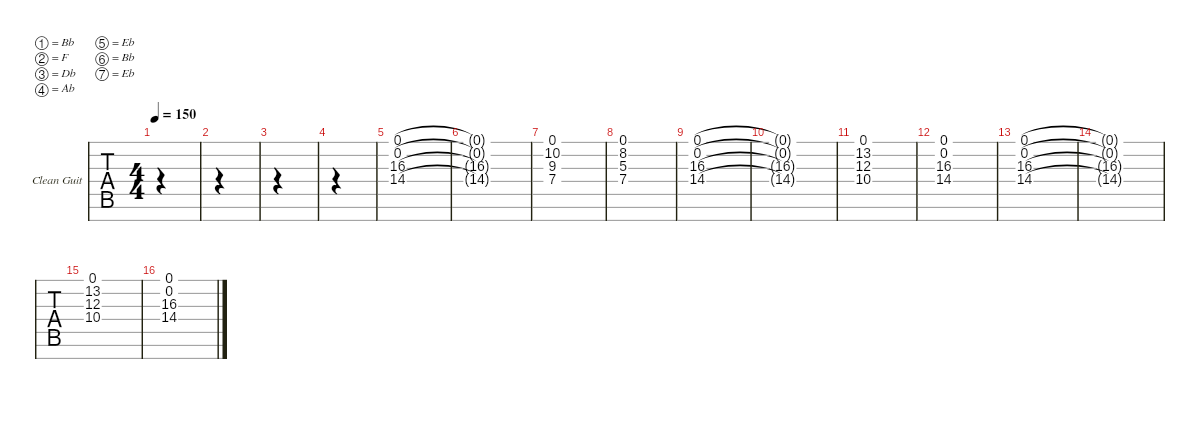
\defaultSystemsLayout 4
\hideDynamics
\bracketExtendMode nobrackets
\firstSystemTrackNameOrientation horizontal
\track ("Clean Guitar L" "Clean Guit") {instrument electricguitarclean}
\staff {tabs}
\tuning (Bb3 F3 Db3 Ab2 Eb2 Bb1 Eb1)
\ts (4 4)
\tempo 150
\clef g2
\ks c
|
|
|
|
(0.1{acc #} 0.2 16.3 14.4{acc #}).1 |
(0.1{t acc #} 0.2{t} 16.3{t} 14.4{t acc #}).1 |
(0.1{acc #} 10.2{acc #} 9.3{acc #} 7.4{acc #}).1 |
(0.1{acc #} 8.2{acc #} 5.3{acc #} 7.4{acc #}).1 |
(0.1{acc #} 0.2 16.3 14.4{acc #}).1 |
(14.4{t acc #} 16.3{t} 0.2{t} 0.1{t acc #}).1 |
(0.1{acc #} 13.2{acc #} 12.3{acc #} 10.4{acc #}).1 |
(14.4{acc #} 16.3 0.2 0.1{acc #}).1 |
(0.1{acc #} 0.2 16.3 14.4{acc #}).1 |
(14.4{t acc #} 16.3{t} 0.2{t} 0.1{t acc #}).1 |
(0.1{acc #} 13.2{acc #} 12.3{acc #} 10.4{acc #}).1 |
(14.4{acc #} 16.3 0.2 0.1{acc #}).1
